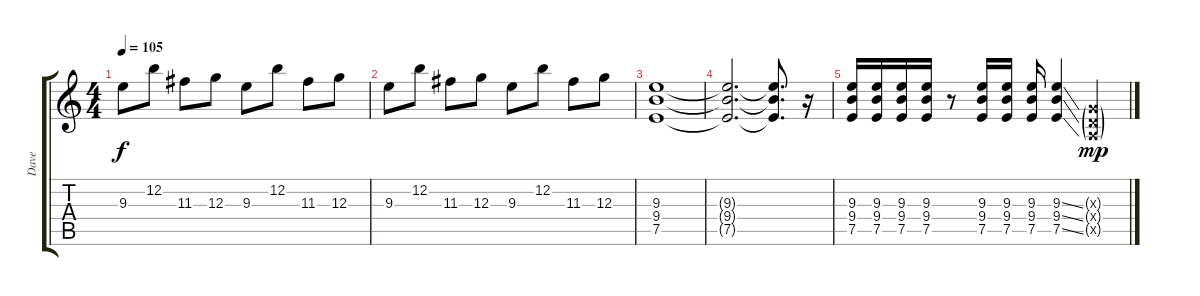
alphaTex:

\track ("Dave" "Dave") {instrument distortionguitar}
\staff {score tabs}
\tuning (E4 B3 G3 D3 A2 E2) {hide}
\ts (4 4)
\tempo 105
\clef g2
\ks c
9.3.8{dy f} 12.2.8 11.3.8 12.3.8 9.3.8 12.2.8 11.3.8 12.3.8 |
9.3.8 12.2.8 11.3.8 12.3.8 9.3.8 12.2.8 11.3.8 12.3.8 |
(9.3 9.4 7.5).1 |
(9.3{t} 9.4{t} 7.5{t}).2{d} (9.3{t} 9.4{t} 7.5{t}).8{d} r.16 |
(9.3 9.4 7.5).16 (9.3 9.4 7.5).16 (9.3 9.4 7.5).16 (9.3 9.4 7.5).16 r.8 (9.3 9.4 7.5).16 (9.3 9.4 7.5).16 (9.3 9.4 7.5).16 (9.3{ss} 9.4{ss} 7.5{ss}).4 (0.3{g x} 0.4{g x} 0.5{g x}).4{dy mp}
